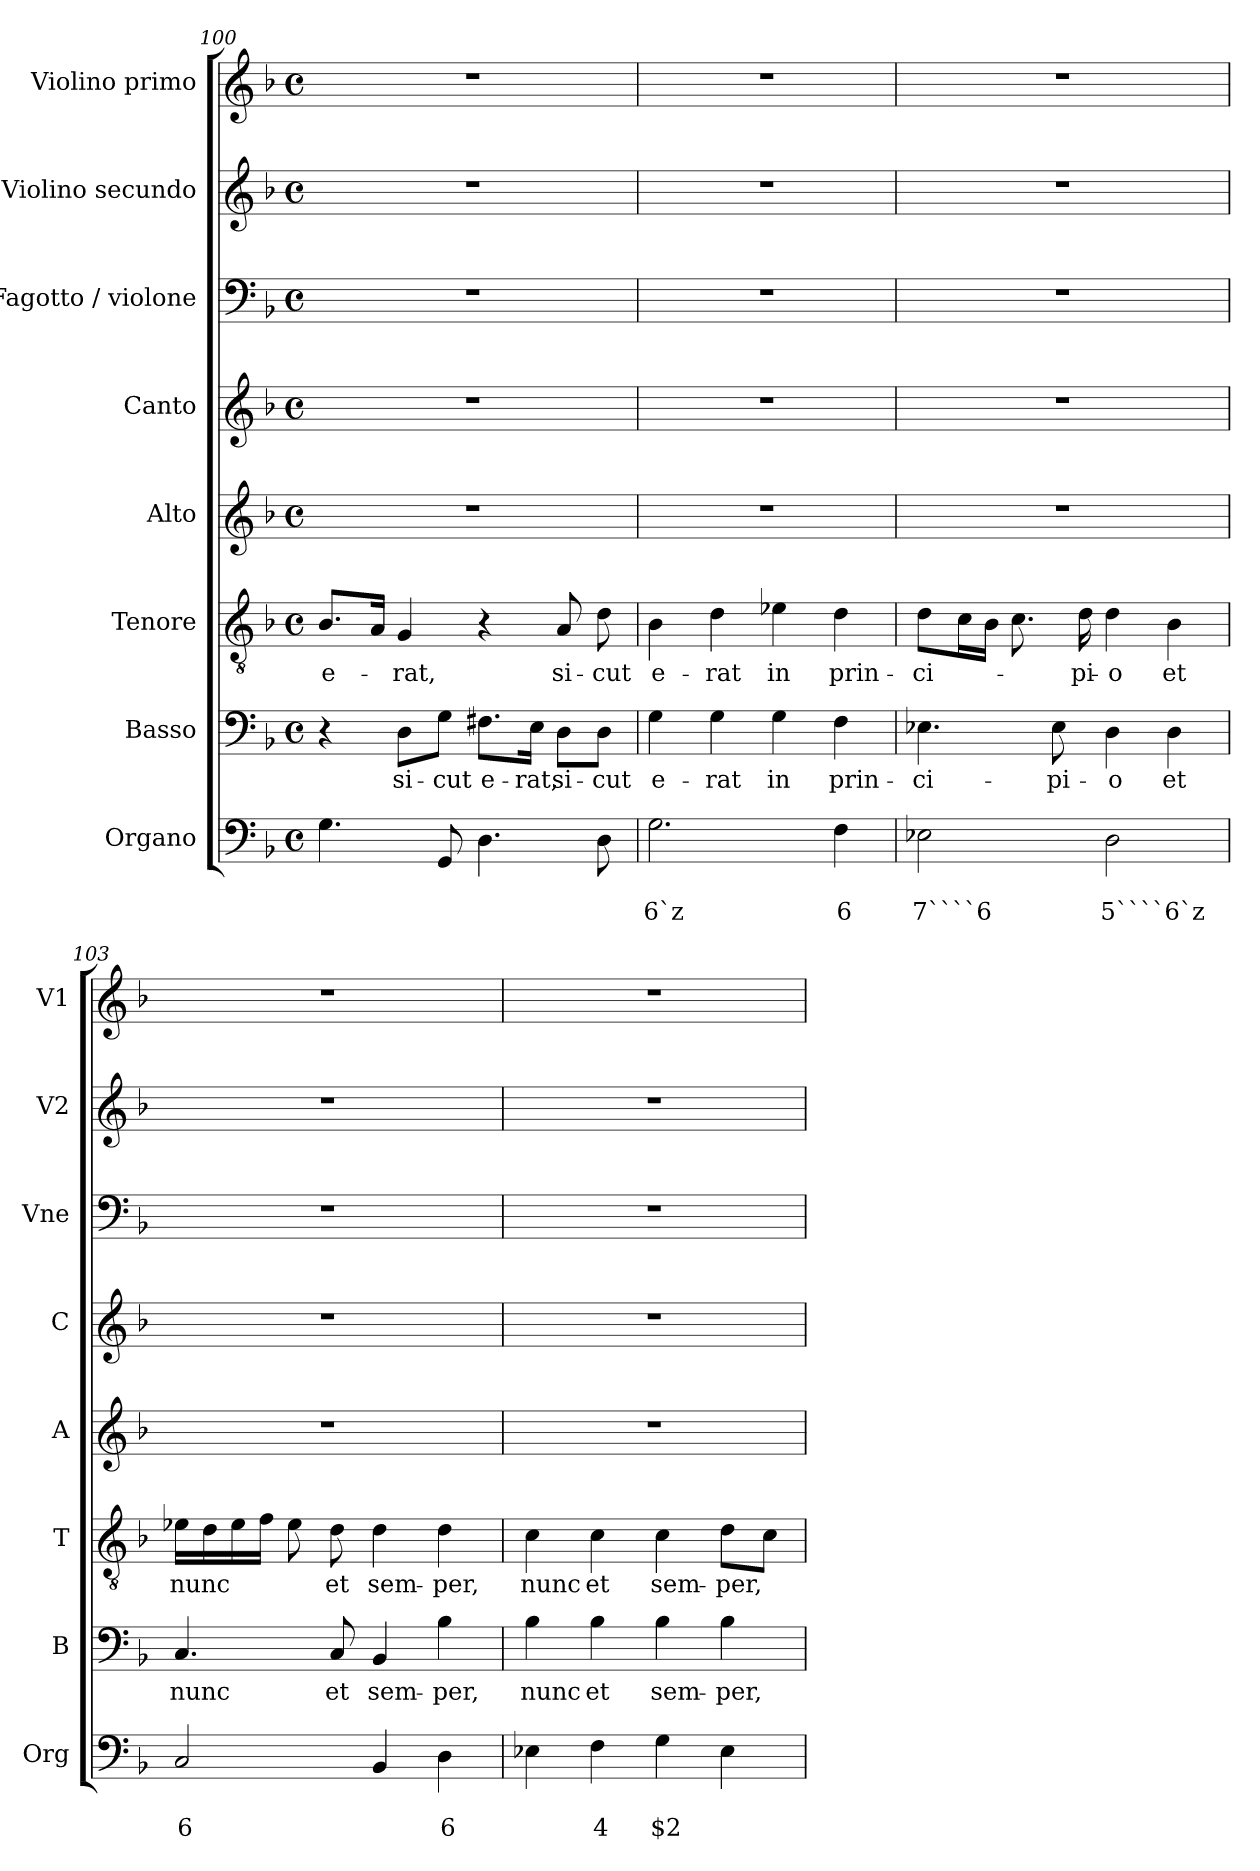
**kern	**text	**text	**kern	**text	**kern	**text	**kern	**kern	**kern	**kern	**kern
*part8	*part8	*part8	*part7	*part7	*part6	*part6	*part5	*part4	*part3	*part2	*part1
*staff8	*staff8	*staff8	*staff7	*staff7	*staff6	*staff6	*staff5	*staff4	*staff3	*staff2	*staff1
*I"Organo	*	*	*I"Basso	*	*I"Tenore	*	*I"Alto	*I"Canto	*I"Fagotto / violone	*I"Violino secundo	*I"Violino primo
*I'Org	*	*	*I'B	*	*I'T	*	*I'A	*I'C	*I'Vne	*I'V2	*I'V1
*clefF4	*	*	*clefF4	*	*clefGv2	*	*clefG2	*clefG2	*clefF4	*clefG2	*clefG2
*k[b-]	*	*	*k[b-]	*	*k[b-]	*	*k[b-]	*k[b-]	*k[b-]	*k[b-]	*k[b-]
*F:	*	*	*F:	*	*F:	*	*F:	*F:	*F:	*F:	*F:
*M4/4	*	*	*M4/4	*	*M4/4	*	*M4/4	*M4/4	*M4/4	*M4/4	*M4/4
*met(c)	*	*	*met(c)	*	*met(c)	*	*met(c)	*met(c)	*met(c)	*met(c)	*met(c)
=100	=100	=100	=100	=100	=100	=100	=100	=100	=100	=100	=100
!	!	!	!	!	!	!LO:LY:b	!	!	!	!	!
4.G\	.	.	4r	.	8.B-/L	e-	1r	1r	1r	1r	1r
.	.	.	.	.	16A/Jk	.	.	.	.	.	.
!	!	!	!	!LO:LY:b	!	!LO:LY:b	!	!	!	!	!
.	.	.	8D\L	si-	4G/	-rat,	.	.	.	.	.
!	!	!	!	!LO:LY:b	!	!	!	!	!	!	!
8GG/	.	.	8G\J	-cut	.	.	.	.	.	.	.
!	!	!	!	!LO:LY:b	!	!	!	!	!	!	!
4.D\	.	.	8.F#X\L	e-	4r	.	.	.	.	.	.
!	!	!	!	!LO:LY:b	!	!	!	!	!	!	!
.	.	.	16E\Jk	-rat,	.	.	.	.	.	.	.
!	!	!	!	!LO:LY:b	!	!LO:LY:b	!	!	!	!	!
.	.	.	8D\L	si-	8A/	si-	.	.	.	.	.
!	!	!	!	!LO:LY:b	!	!LO:LY:b	!	!	!	!	!
8D\	.	.	8D\J	-cut	8d\	-cut	.	.	.	.	.
=101	=101	=101	=101	=101	=101	=101	=101	=101	=101	=101	=101
!	!	!LO:LY:b	!	!LO:LY:b	!	!LO:LY:b	!	!	!	!	!
2.G\	.	6`z	4G\	e-	4B-\	e-	1r	1r	1r	1r	1r
!	!	!	!	!LO:LY:b	!	!LO:LY:b	!	!	!	!	!
.	.	.	4G\	-rat	4d\	-rat	.	.	.	.	.
!	!	!	!	!LO:LY:b	!	!LO:LY:b	!	!	!	!	!
.	.	.	4G\	in	4e-X\	in	.	.	.	.	.
!	!	!LO:LY:b	!	!LO:LY:b	!	!LO:LY:b	!	!	!	!	!
4F\	.	6	4F\	prin-	4d\	prin-	.	.	.	.	.
!!LO:PB:g=z
=102	=102	=102	=102	=102	=102	=102	=102	=102	=102	=102	=102
!	!	!LO:LY:b	!	!LO:LY:b	!	!LO:LY:b	!	!	!	!	!
2E-X\	.	7````6	4.E-X\	-ci-	8d\L	-ci-	1r	1r	1r	1r	1r
.	.	.	.	.	16c\L	.	.	.	.	.	.
.	.	.	.	.	16B-\JJ	.	.	.	.	.	.
.	.	.	.	.	8.c\	.	.	.	.	.	.
!	!	!	!	!LO:LY:b	!	!	!	!	!	!	!
.	.	.	8E-\	-pi-	.	.	.	.	.	.	.
!	!	!	!	!	!	!LO:LY:b	!	!	!	!	!
.	.	.	.	.	16d\	-pi-	.	.	.	.	.
!	!	!LO:LY:b	!	!LO:LY:b	!	!LO:LY:b	!	!	!	!	!
2D\	.	5````6`z	4D\	-o	4d\	-o	.	.	.	.	.
!	!	!	!	!LO:LY:b	!	!LO:LY:b	!	!	!	!	!
.	.	.	4D\	et	4B-\	et	.	.	.	.	.
=103	=103	=103	=103	=103	=103	=103	=103	=103	=103	=103	=103
!	!	!LO:LY:b	!	!LO:LY:b	!	!LO:LY:b	!	!	!	!	!
2C/	.	6	4.C/	nunc	16e-X\LL	nunc	1r	1r	1r	1r	1r
.	.	.	.	.	16d\	.	.	.	.	.	.
.	.	.	.	.	16e-\	.	.	.	.	.	.
.	.	.	.	.	16f\JJ	.	.	.	.	.	.
.	.	.	.	.	8e-\	.	.	.	.	.	.
!	!	!	!	!LO:LY:b	!	!LO:LY:b	!	!	!	!	!
.	.	.	8C/	et	8d\	et	.	.	.	.	.
!	!	!	!	!LO:LY:b	!	!LO:LY:b	!	!	!	!	!
4BB-/	.	.	4BB-/	sem-	4d\	sem-	.	.	.	.	.
!	!	!LO:LY:b	!	!LO:LY:b	!	!LO:LY:b	!	!	!	!	!
4D\	.	6	4B-\	-per,	4d\	-per,	.	.	.	.	.
=104	=104	=104	=104	=104	=104	=104	=104	=104	=104	=104	=104
!	!	!	!	!LO:LY:b	!	!LO:LY:b	!	!	!	!	!
4E-X\	.	.	4B-\	nunc	4c\	nunc	1r	1r	1r	1r	1r
!	!	!LO:LY:b	!	!LO:LY:b	!	!LO:LY:b	!	!	!	!	!
4F\	.	4	4B-\	et	4c\	et	.	.	.	.	.
!	!	!LO:LY:b	!	!LO:LY:b	!	!LO:LY:b	!	!	!	!	!
4G\	.	$2	4B-\	sem-	4c\	sem-	.	.	.	.	.
!	!	!	!	!LO:LY:b	!	!LO:LY:b	!	!	!	!	!
4E-\	.	.	4B-\	-per,	8d\L	-per,	.	.	.	.	.
.	.	.	.	.	8c\J	.	.	.	.	.	.
=	=	=	=	=	=	=	=	=	=	=	=
*-	*-	*-	*-	*-	*-	*-	*-	*-	*-	*-	*-
